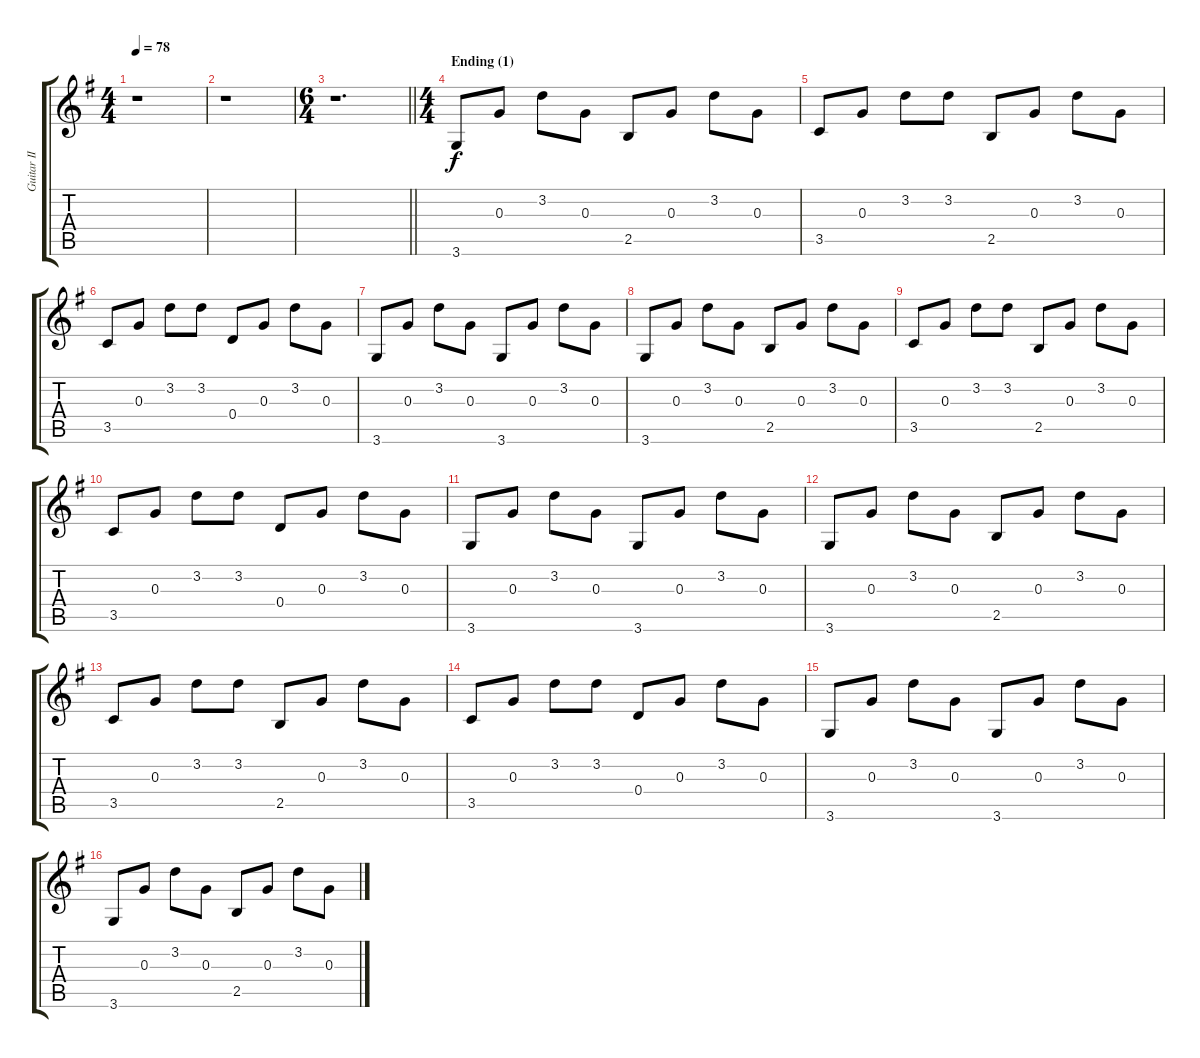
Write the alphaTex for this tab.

\track ("Guitar II" "Guitar II") {instrument acousticguitarsteel}
\staff {score tabs}
\tuning (E4 B3 G3 D3 A2 E2) {hide}
\ts (4 4)
\tempo 78
\clef g2
\ks g
r.1{dy f} |
r.1 |
\ts (6 4)
\barLineRight lightlight
r.1{d} |
\ts (4 4)
\section ("" "Ending (1)")
3.6.8 0.3.8 3.2.8 0.3.8 2.5.8 0.3.8 3.2.8 0.3.8 |
3.5.8 0.3.8 3.2.8 3.2.8 2.5.8 0.3.8 3.2.8 0.3.8 |
3.5.8 0.3.8 3.2.8 3.2.8 0.4.8 0.3.8 3.2.8 0.3.8 |
3.6.8 0.3.8 3.2.8 0.3.8 3.6.8 0.3.8 3.2.8 0.3.8 |
3.6.8 0.3.8 3.2.8 0.3.8 2.5.8 0.3.8 3.2.8 0.3.8 |
3.5.8 0.3.8 3.2.8 3.2.8 2.5.8 0.3.8 3.2.8 0.3.8 |
3.5.8 0.3.8 3.2.8 3.2.8 0.4.8 0.3.8 3.2.8 0.3.8 |
3.6.8 0.3.8 3.2.8 0.3.8 3.6.8 0.3.8 3.2.8 0.3.8 |
3.6.8 0.3.8 3.2.8 0.3.8 2.5.8 0.3.8 3.2.8 0.3.8 |
3.5.8 0.3.8 3.2.8 3.2.8 2.5.8 0.3.8 3.2.8 0.3.8 |
3.5.8 0.3.8 3.2.8 3.2.8 0.4.8 0.3.8 3.2.8 0.3.8 |
3.6.8 0.3.8 3.2.8 0.3.8 3.6.8 0.3.8 3.2.8 0.3.8 |
3.6.8 0.3.8 3.2.8 0.3.8 2.5.8 0.3.8 3.2.8 0.3.8
